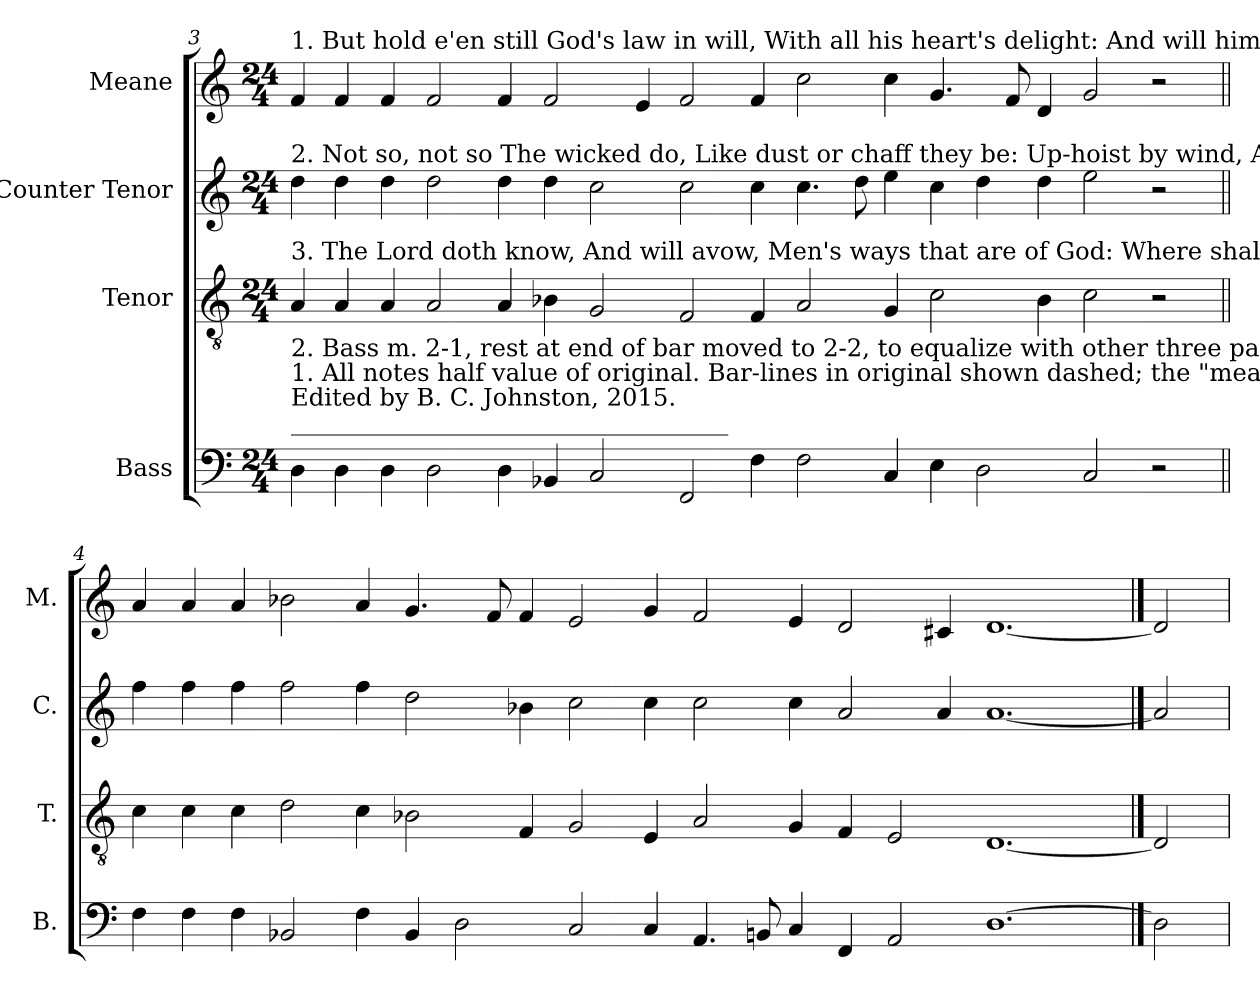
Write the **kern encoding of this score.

**kern	**kern	**kern	**kern
*part4	*part3	*part2	*part1
*staff4	*staff3	*staff2	*staff1
*I"Bass	*I"Tenor	*I"Counter Tenor	*I"Meane
*I'B.	*I'T.	*I'C.	*I'M.
!!LO:PB:g=z
*clefF4	*clefGv2	*clefG2	*clefG2
*k[]	*k[]	*k[]	*k[]
*M24/4	*M24/4	*M24/4	*M24/4
=3	=3	=3	=3
!	!	!	!LO:TX:a:t=1. But hold e'en still God's law in will, With all his heart's delight&colon;   And will him use,  On it   to muse,     To  keep     it    day  and  night.
!	!	!LO:TX:a:t=2. Not so, not so  The wicked do,     Like dust or chaff they be&colon;     Up-hoist by wind,  As light as kind,       From  face   of  earth    to  see.	!
!	!LO:TX:a:t=3. The Lord doth know, And will avow, Men's ways that are of God&colon; Where shall decay The beaten way   Of   wicked   men   so     broad.	!	!
!LO:TX:a:t=____________________________________	!	!	!
!LO:TX:a:t=Edited by B. C. Johnston, 2015.	!	!	!
!LO:TX:a:t=1. All notes half value of original. Bar-lines in original shown dashed; the "measures" thus created are unequal.	!	!	!
!LO:TX:a:t=2. Bass m. 2-1, rest at end of bar moved to 2-2, to equalize with other three parts.	!	!	!
4D\	4A/	4dd\	4f/
4D\	4A/	4dd\	4f/
4D\	4A/	4dd\	4f/
2D\	2A/	2dd\	2f/
4D\	4A/	4dd\	4f/
4BB-X/	4B-X\	4dd\	2f/
2C/	2G/	2cc\	.
.	.	.	4e/
2FF/	2F/	2cc\	2f/
4F\	4F/	4cc\	4f/
2F\	2A/	4.cc\	2cc\
.	.	8dd\	.
4C/	4G/	4ee\	4cc\
4E\	2c\	4cc\	4.g/
2D\	.	4dd\	.
.	.	.	8f/
.	4B-\	4dd\	4d/
2C/	2c\	2ee\	2g/
2r	2r	2r	2r
!!LO:LB:g=z
=4||	=4||	=4||	=4||
4F\	4c\	4ff\	4a/
4F\	4c\	4ff\	4a/
4F\	4c\	4ff\	4a/
2BB-X/	2d\	2ff\	2b-X\
4F\	4c\	4ff\	4a/
4BB-/	2B-X\	2dd\	4.g/
2D\	.	.	.
.	.	.	8f/
.	4F/	4b-X\	4f/
2C/	2G/	2cc\	2e/
4C/	4E/	4cc\	4g/
4.AA/	2A/	2cc\	2f/
8BBn/	.	.	.
4C/	4G/	4cc\	4e/
4FF/	4F/	2a/	2d/
2AA/	2E/	.	.
.	.	4a/	4c#X/
[1.D	[1.D	[1.a	[1.d
==5	==5	==5	==5
2D]	2D]	2a]	2d]
=	=	=	=
*-	*-	*-	*-
